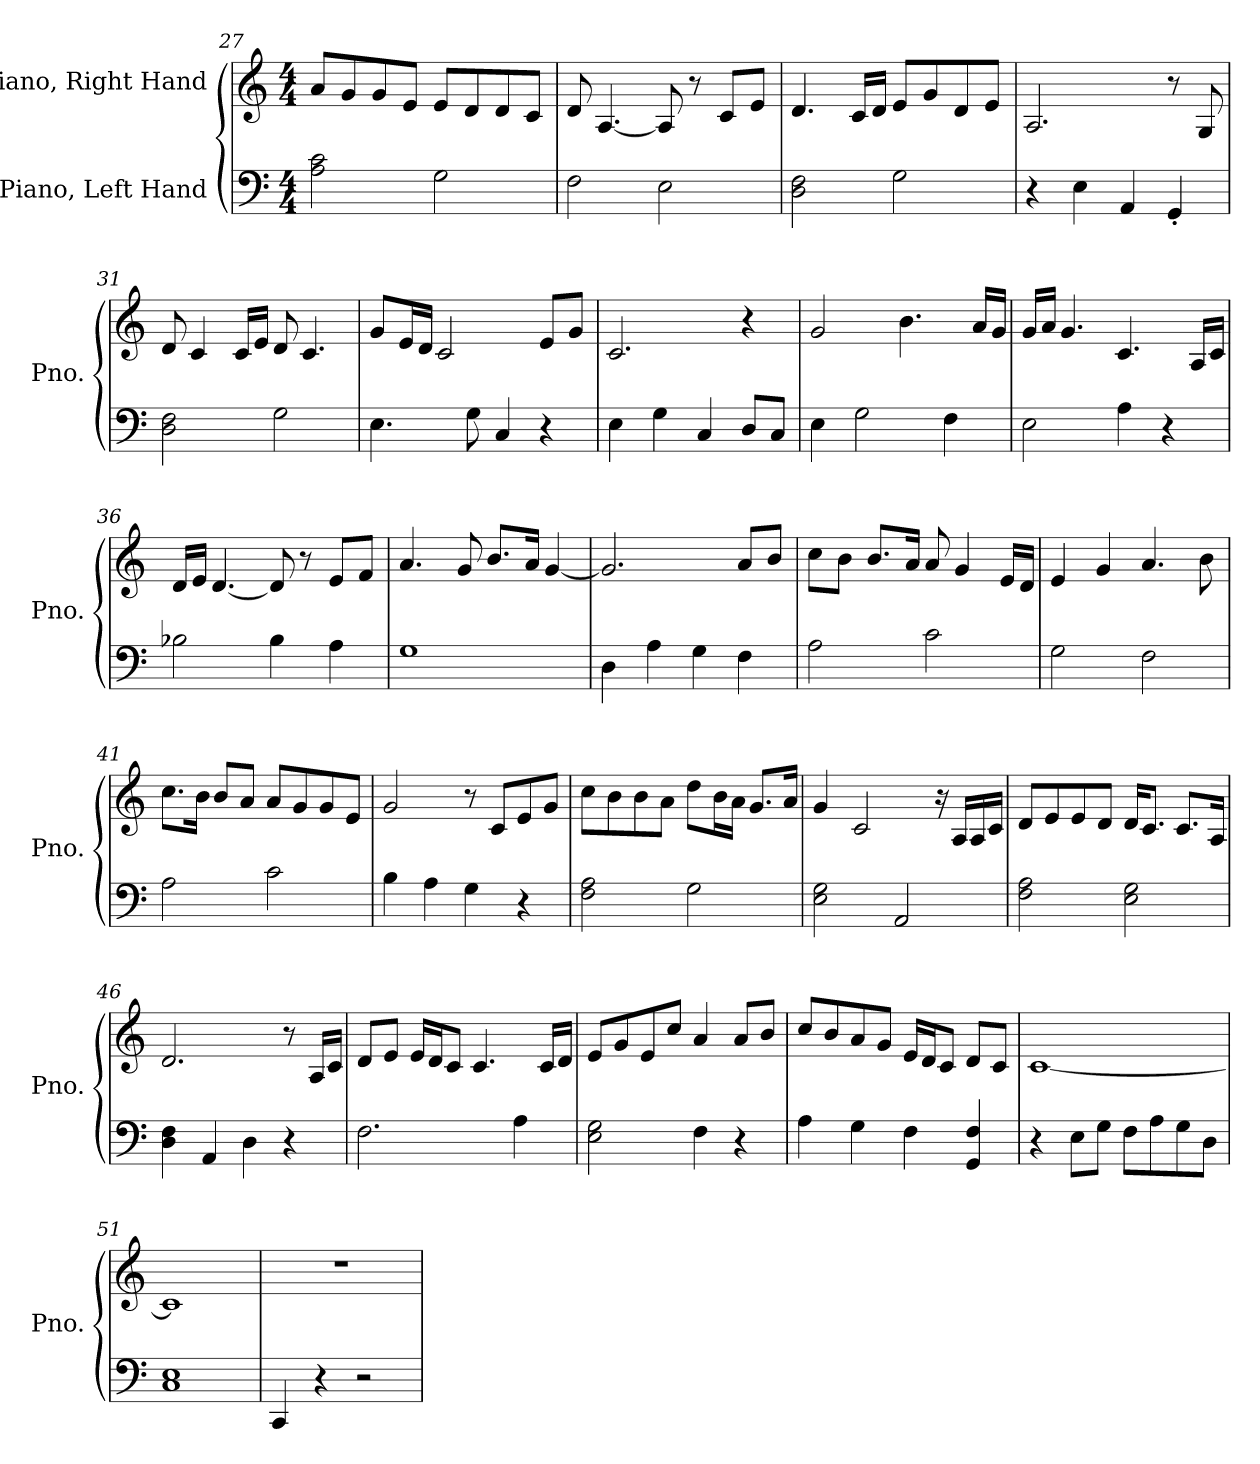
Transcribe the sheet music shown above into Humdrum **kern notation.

**kern	**kern
*part2	*part1
*staff2	*staff1
*I"Piano, Left Hand	*I"Piano, Right Hand
*I'Pno.	*I'Pno.
*clefF4	*clefG2
*k[]	*k[]
*M4/4	*M4/4
=27	=27
2A\ 2c\	8a/L
.	8g/
.	8g/
.	8e/J
2G\	8e/L
.	8d/
.	8d/
.	8c/J
=28	=28
2F\	8d/
.	[4.A/
2E\	8A/]
.	8r
.	8c/L
.	8e/J
=29	=29
2D\ 2F\	4.d/
.	16c/LL
.	16d/JJ
2G\	8e/L
.	8g/
.	8d/
.	8e/J
!!LO:PB:g=z
=30	=30
4r	2.A/
4E\	.
4AA/	.
4GG'/	8r
.	8G/
=31	=31
2D\ 2F\	8d/
.	4c/
.	16c/LL
.	16e/JJ
2G\	8d/
.	4.c/
=32	=32
4.E\	8g/L
.	16e/L
.	16d/JJ
.	2c/
8G\	.
4C/	.
4r	8e/L
.	8g/J
=33	=33
4E\	2.c/
4G\	.
4C/	.
8D/L	4r
8C/J	.
=34	=34
4E\	2g/
2G\	.
.	4.b\
4F\	.
.	16a/LL
.	16g/JJ
=35	=35
2E\	16g/LL
.	16a/JJ
.	4.g/
4A\	4.c/
4r	.
.	16A/LL
.	16c/JJ
!!LO:LB:g=z
=36	=36
2B-X\	16d/LL
.	16e/JJ
.	[4.d/
4B-\	8d/]
.	8r
4A\	8e/L
.	8f/J
=37	=37
1G	4.a/
.	8g/
.	8.b/L
.	16a/Jk
.	[4g/
=38	=38
4D\	2.g/]
4A\	.
4G\	.
4F\	8a/L
.	8b/J
=39	=39
2A\	8cc\L
.	8b\J
.	8.b/L
.	16a/Jk
2c\	8a/
.	4g/
.	16e/LL
.	16d/JJ
=40	=40
2G\	4e/
.	4g/
2F\	4.a/
.	8b\
!!LO:LB:g=z
=41	=41
2A\	8.cc\L
.	16b\Jk
.	8b/L
.	8a/J
2c\	8a/L
.	8g/
.	8g/
.	8e/J
=42	=42
4B\	2g/
4A\	.
4G\	8r
.	8c/L
4r	8e/
.	8g/J
=43	=43
2F\ 2A\	8cc\L
.	8b\
.	8b\
.	8a\J
2G\	8dd\L
.	16b\L
.	16a\JJ
.	8.g/L
.	16a/Jk
=44	=44
2E\ 2G\	4g/
.	2c/
2AA/	.
.	16r
.	16A/LL
.	16A/
.	16c/JJ
=45	=45
2F\ 2A\	8d/L
.	8e/
.	8e/
.	8d/J
2E\ 2G\	16d/KL
.	8.c/J
.	8.c/L
.	16A/Jk
!!LO:LB:g=z
=46	=46
4D\ 4F\	2.d/
4AA/	.
4D\	.
4r	8r
.	16A/LL
.	16c/JJ
=47	=47
2.F\	8d/L
.	8e/J
.	16e/LL
.	16d/J
.	8c/J
.	4.c/
4A\	.
.	16c/LL
.	16d/JJ
=48	=48
2E\ 2G\	8e/L
.	8g/
.	8e/
.	8cc/J
4F\	4a/
4r	8a/L
.	8b/J
=49	=49
4A\	8cc/L
.	8b/
4G\	8a/
.	8g/J
4F\	16e/LL
.	16d/J
.	8c/J
4GG/ 4F/	8d/L
.	8c/J
=50	=50
4r	[1c
8E\L	.
8G\J	.
8F\L	.
8A\	.
8G\	.
8D\J	.
=51	=51
1C 1E	1c]
!!LO:LB:g=z
=52	=52
4CC/	1r
4r	.
2r	.
=	=
*-	*-
